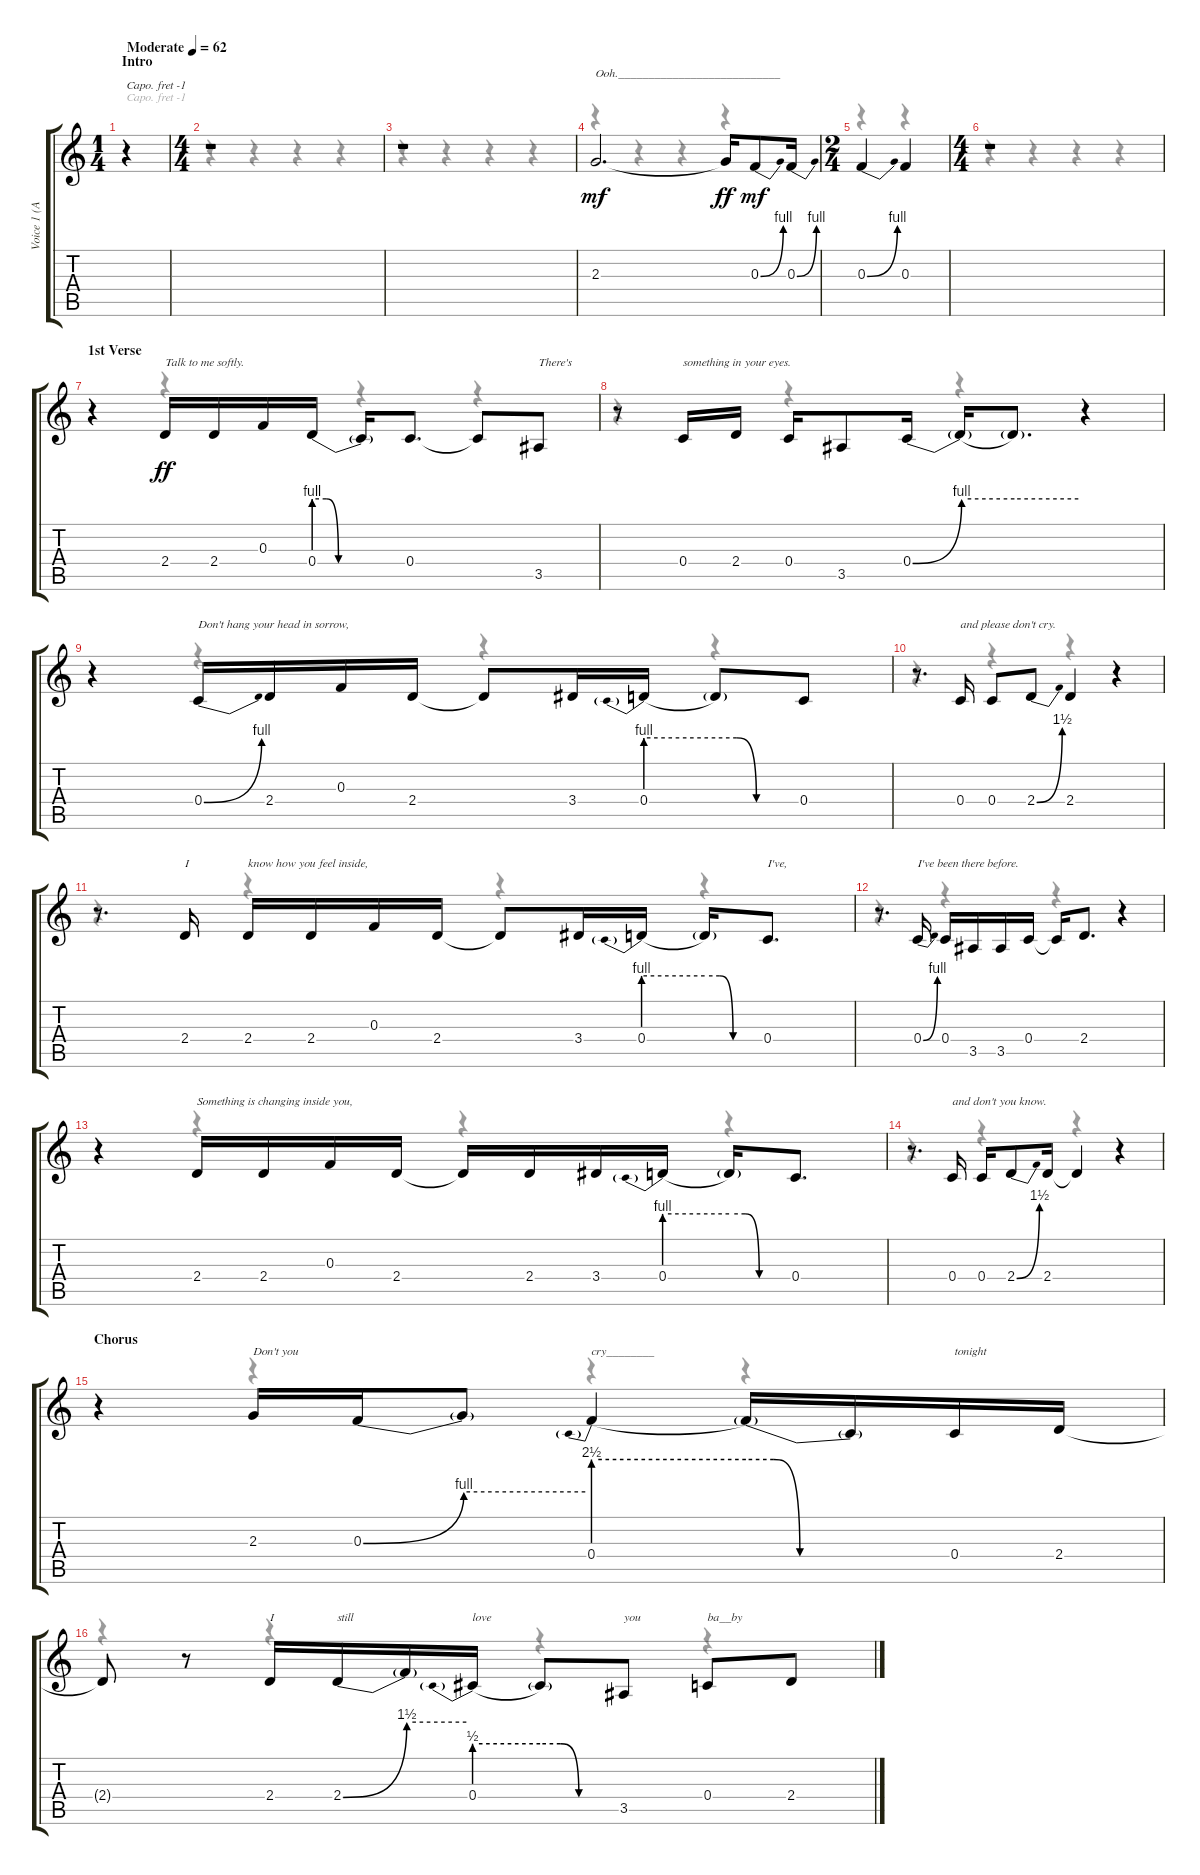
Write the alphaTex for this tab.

\track ("Voice 1 (Axl)" "Voice 1 (A") {instrument electricbasspick}
\staff {score tabs}
\capo -1
\tuning (Eb4 Bb3 Gb3 Db3 Ab2 Eb2) {hide}
\voice
\ts (1 4)
\section ("" "Intro")
\tempo (62 "Moderate")
\clef g2
\ks c
r.4{dy mf instrument electricbasspick} |
\ts (4 4)
r.1 |
r.1 |
2.3.2{d txt "Ooh.___________________________"} 2.3{t}.16{dy ff} 0.3{be (bend 0 0 60 4)}.8{dy mf} 0.3{be (bend 0 0 60 4)}.16 |
\ts (2 4)
0.3{be (bend 0 0 60 4)}.4 0.3.4 |
\ts (4 4)
r.1 |
\section ("" "1st Verse")
r.4 2.4.16{txt "Talk to me softly." dy ff} 2.4.16 0.3.16 0.4{be (custom 0 4 15 4 30 0 60 0)}.16 0.4{be (hold 0 0 60 0) t}.16 0.4.8{d} 0.4{t}.8 3.5.8{txt "There's"} |
r.8 0.4.16{txt "something in your eyes."} 2.4.16 0.4.16 3.5.8 0.4{be (bend 0 0 60 4)}.16 0.4{be (hold 0 4 60 4) t}.16 0.4{be (hold 0 4 60 4) t}.8{d} r.4 |
r.4 0.4{be (bend 0 0 60 4)}.16{txt "Don't hang your head in sorrow,"} 2.4.16 0.3.16 2.4.16 2.4{t}.8 3.4.16 0.4{be (prebend 0 4 60 4)}.16 0.4{be (custom 0 4 15 4 30 0 60 0) t}.8 0.4.8 |
r.8{d} 0.4.16{txt "and please don't cry."} 0.4.8 2.4{be (bend 0 0 60 6)}.8 2.4.4 r.4 |
r.8{d} 2.4.16{txt "I"} 2.4.16{txt "know how you feel inside,"} 2.4.16 0.3.16 2.4.16 2.4{t}.8 3.4.16 0.4{be (prebend 0 4 60 4)}.16 0.4{be (custom 0 4 15 4 30 0 60 0) t}.16 0.4.8{d txt "I've,"} |
r.8{d} 0.4{be (bend 0 0 60 4)}.16{txt "I've been there before."} 0.4.16 3.5.16 3.5.16 0.4.16 0.4{t}.16 2.4.8{d} r.4 |
r.4 2.4.16{txt "Something is changing inside you,"} 2.4.16 0.3.16 2.4.16 2.4{t}.16 2.4.16 3.4.16 0.4{be (prebend 0 4 60 4)}.16 0.4{be (custom 0 4 15 4 30 0 60 0) t}.16 0.4.8{d} |
r.8{d} 0.4.16{txt "and don't you know."} 0.4.16 2.4{be (bend 0 0 60 6)}.8 2.4.16 2.4{t}.4 r.4 |
\section ("" "Chorus")
r.4 2.3.16{txt "Don't you"} 0.3{be (bend 0 0 60 4)}.16 0.3{be (hold 0 4 60 4) t}.8 0.4{be (prebend 0 10 60 10)}.4{txt "cry________"} 0.4{be (custom 0 10 15 10 30 0 60 0) t}.16 0.4{be (hold 0 0 60 0) t}.16 0.4.16{txt "tonight"} 2.4.16 |
2.4{t}.8 r.8 2.4.16{txt "I"} 2.4{be (bend 0 0 60 6)}.16{txt "still"} 2.4{be (hold 0 6 60 6) t}.16 0.4{be (prebend 0 2 60 2)}.16{txt "love"} 0.4{be (custom 0 2 15 2 30 0 60 0) t}.8 3.5.8{txt "you"} 0.4.8{txt "ba__by"} 2.4.8
\voice
\clef g2
\ottava regular
\simile none
\ks c
r.4{dy f} |
r.4 r.4 r.4 r.4 |
r.4 r.4 r.4 r.4 |
r.4 r.4 r.4 r.4 |
r.4 r.4 |
r.4 r.4 r.4 r.4 |
r.4 r.4 r.4 r.4 |
r.4 r.4 r.4 r.4 |
r.4 r.4 r.4 r.4 |
r.4 r.4 r.4 r.4 |
r.4 r.4 r.4 r.4 |
r.4 r.4 r.4 r.4 |
r.4 r.4 r.4 r.4 |
r.4 r.4 r.4 r.4 |
r.4 r.4 r.4 r.4 |
r.4 r.4 r.4 r.4
